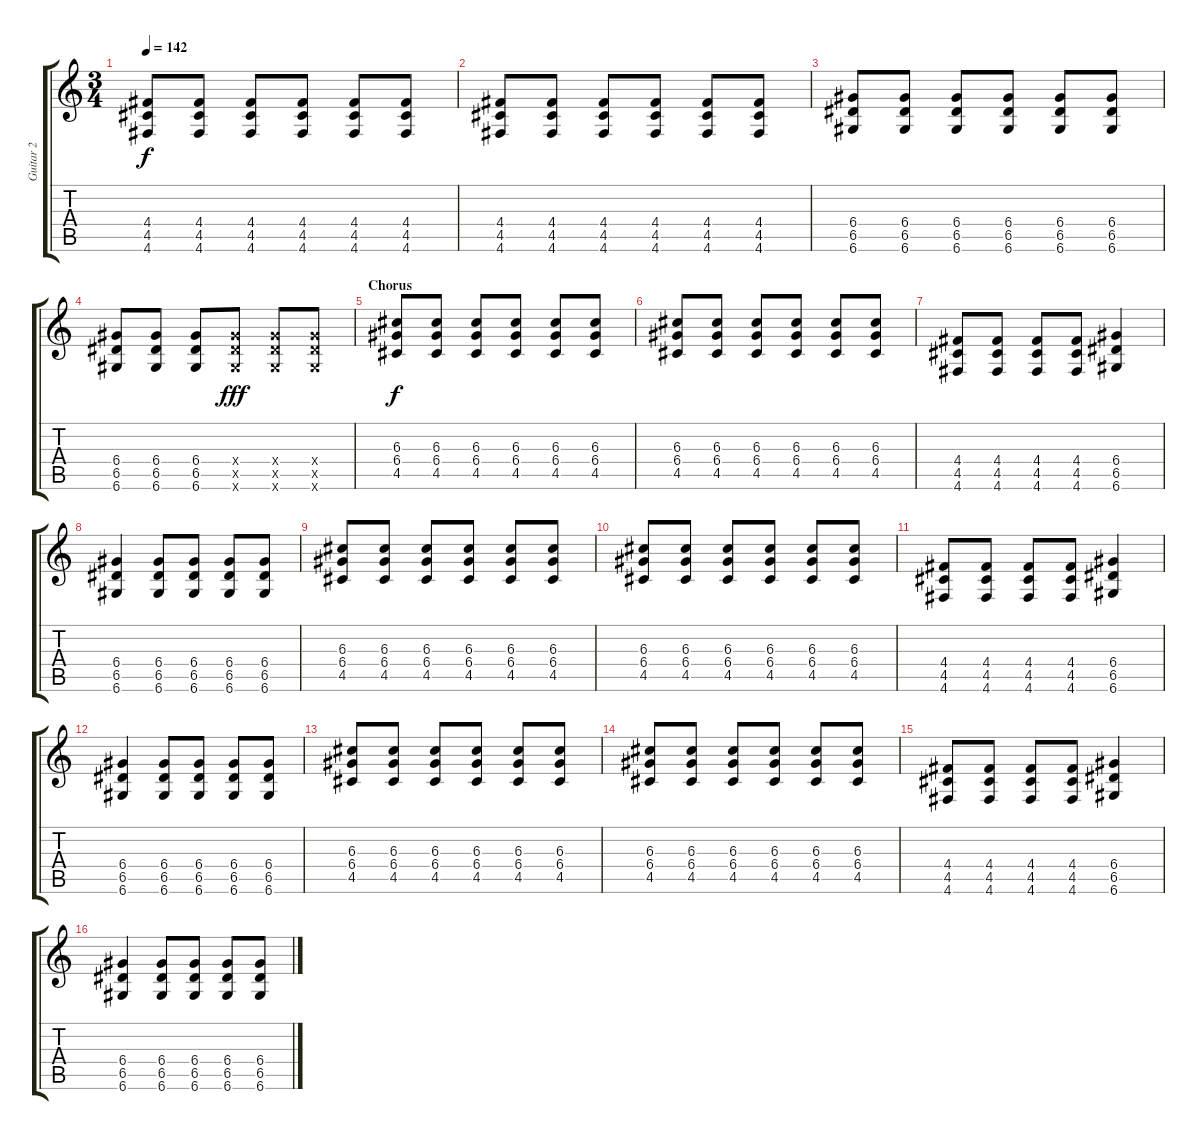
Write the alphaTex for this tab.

\track ("Guitar 2" "Guitar 2") {instrument distortionguitar}
\staff {score tabs}
\tuning (E4 B3 G3 D3 A2 D2) {hide}
\ts (3 4)
\tempo 142
\clef g2
\ks c
(4.4 4.5 4.6).8{dy f} (4.4 4.5 4.6).8 (4.4 4.5 4.6).8 (4.4 4.5 4.6).8 (4.4 4.5 4.6).8 (4.4 4.5 4.6).8 |
(4.4 4.5 4.6).8 (4.4 4.5 4.6).8 (4.4 4.5 4.6).8 (4.4 4.5 4.6).8 (4.4 4.5 4.6).8 (4.4 4.5 4.6).8 |
(6.4 6.5 6.6).8 (6.4 6.5 6.6).8 (6.4 6.5 6.6).8 (6.4 6.5 6.6).8 (6.4 6.5 6.6).8 (6.4 6.5 6.6).8 |
(6.4 6.5 6.6).8 (6.4 6.5 6.6).8 (6.4 6.5 6.6).8 (6.4{x} 6.5{x} 6.6{x}).8{dy fff} (6.4{x} 6.5{x} 6.6{x}).8 (6.4{x} 6.5{x} 6.6{x}).8 |
\section ("" "Chorus")
(6.3 6.4 4.5).8{dy f} (6.3 6.4 4.5).8 (6.3 6.4 4.5).8 (6.3 6.4 4.5).8 (6.3 6.4 4.5).8 (6.3 6.4 4.5).8 |
(6.3 6.4 4.5).8 (6.3 6.4 4.5).8 (6.3 6.4 4.5).8 (6.3 6.4 4.5).8 (6.3 6.4 4.5).8 (6.3 6.4 4.5).8 |
(4.4 4.5 4.6).8 (4.4 4.5 4.6).8 (4.4 4.5 4.6).8 (4.4 4.5 4.6).8 (6.4 6.5 6.6).4 |
(6.4 6.5 6.6).4 (6.4 6.5 6.6).8 (6.4 6.5 6.6).8 (6.4 6.5 6.6).8 (6.4 6.5 6.6).8 |
(6.3 6.4 4.5).8 (6.3 6.4 4.5).8 (6.3 6.4 4.5).8 (6.3 6.4 4.5).8 (6.3 6.4 4.5).8 (6.3 6.4 4.5).8 |
(6.3 6.4 4.5).8 (6.3 6.4 4.5).8 (6.3 6.4 4.5).8 (6.3 6.4 4.5).8 (6.3 6.4 4.5).8 (6.3 6.4 4.5).8 |
(4.4 4.5 4.6).8 (4.4 4.5 4.6).8 (4.4 4.5 4.6).8 (4.4 4.5 4.6).8 (6.4 6.5 6.6).4 |
(6.4 6.5 6.6).4 (6.4 6.5 6.6).8 (6.4 6.5 6.6).8 (6.4 6.5 6.6).8 (6.4 6.5 6.6).8 |
(6.3 6.4 4.5).8 (6.3 6.4 4.5).8 (6.3 6.4 4.5).8 (6.3 6.4 4.5).8 (6.3 6.4 4.5).8 (6.3 6.4 4.5).8 |
(6.3 6.4 4.5).8 (6.3 6.4 4.5).8 (6.3 6.4 4.5).8 (6.3 6.4 4.5).8 (6.3 6.4 4.5).8 (6.3 6.4 4.5).8 |
(4.4 4.5 4.6).8 (4.4 4.5 4.6).8 (4.4 4.5 4.6).8 (4.4 4.5 4.6).8 (6.4 6.5 6.6).4 |
(6.4 6.5 6.6).4 (6.4 6.5 6.6).8 (6.4 6.5 6.6).8 (6.4 6.5 6.6).8 (6.4 6.5 6.6).8
